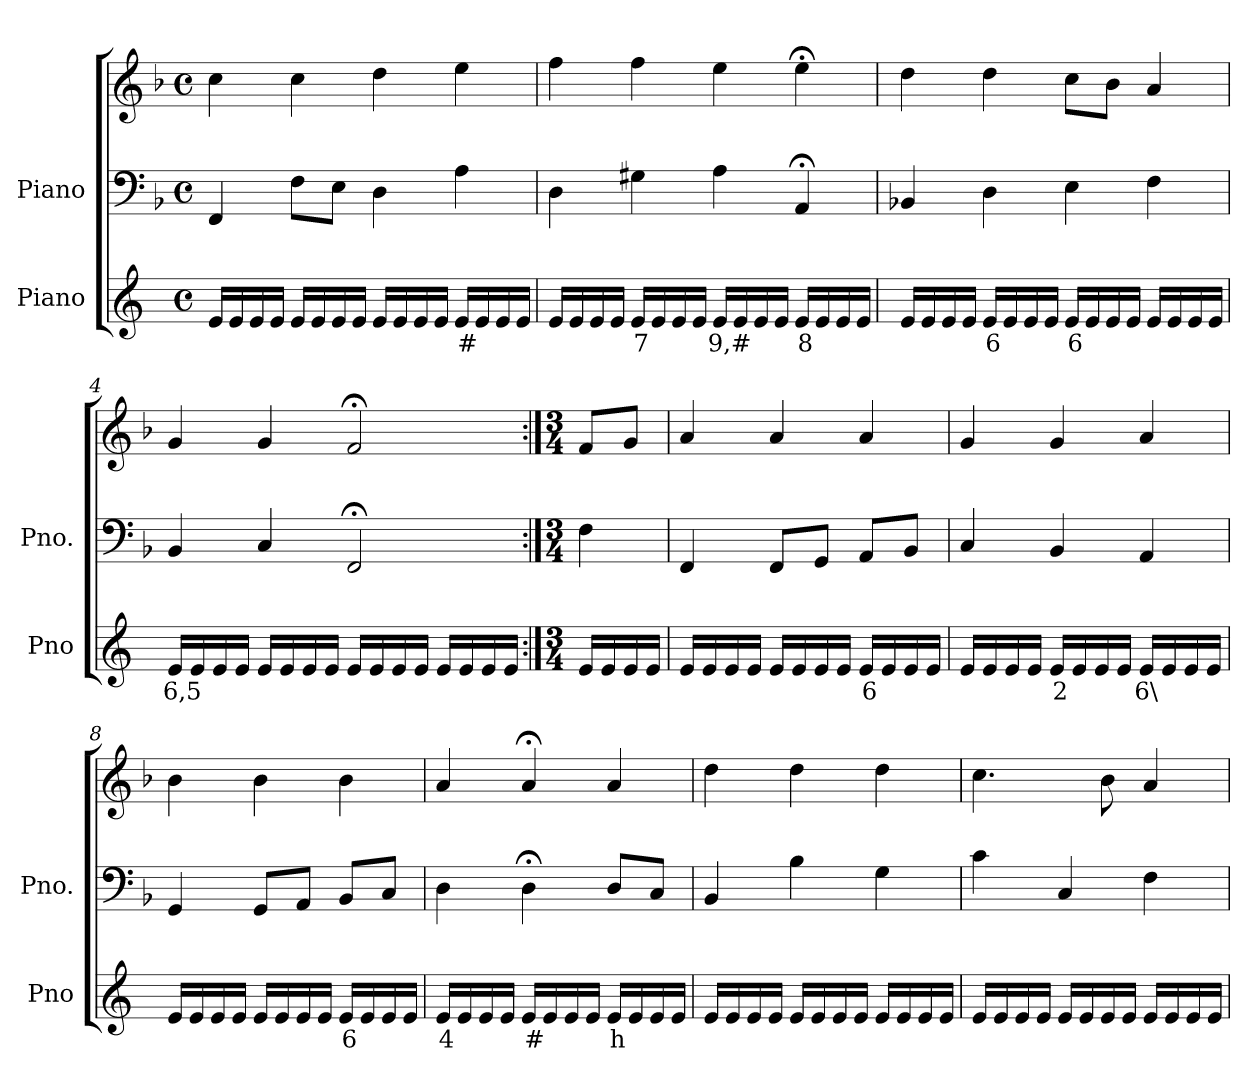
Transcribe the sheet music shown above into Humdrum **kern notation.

**kern	**text	**kern	**kern
*part2	*part2	*part1	*part1
*staff3	*staff3	*staff2	*staff1
*I"Piano	*	*I"Piano	*
*I'Pno	*	*I'Pno.	*
*clefG2	*	*clefF4	*clefG2
*k[]	*	*k[b-]	*k[b-]
*M4/4	*	*M4/4	*M4/4
*met(c)	*	*met(c)	*met(c)
=1	=1	=1	=1
16e/LL	.	4FF/	4cc\
16e/	.	.	.
16e/	.	.	.
16e/JJ	.	.	.
16e/LL	.	8F\L	4cc\
16e/	.	.	.
!	!LO:LY:b	!	!
16e/	_	8E\J	.
16e/JJ	.	.	.
16e/LL	.	4D\	4dd\
16e/	.	.	.
16e/	.	.	.
16e/JJ	.	.	.
!	!LO:LY:b	!	!
16e/LL	#	4A\	4ee\
16e/	.	.	.
16e/	.	.	.
16e/JJ	.	.	.
=2	=2	=2	=2
16e/LL	.	4D\	4ff\
16e/	.	.	.
16e/	.	.	.
16e/JJ	.	.	.
!	!LO:LY:b	!	!
16e/LL	7	4G#X\	4ff\
16e/	.	.	.
16e/	.	.	.
16e/JJ	.	.	.
!	!LO:LY:b	!	!
16e/LL	9,#	4A\	4ee\
16e/	.	.	.
16e/	.	.	.
16e/JJ	.	.	.
!	!LO:LY:b	!	!
16e/LL	8	4AA;</	4ee;<\
16e/	.	.	.
16e/	.	.	.
16e/JJ	.	.	.
=3	=3	=3	=3
16e/LL	.	4BB-X/	4dd\
16e/	.	.	.
16e/	.	.	.
16e/JJ	.	.	.
!	!LO:LY:b	!	!
16e/LL	6	4D\	4dd\
16e/	.	.	.
16e/	.	.	.
16e/JJ	.	.	.
!	!LO:LY:b	!	!
16e/LL	6	4E\	8cc\L
16e/	.	.	.
16e/	.	.	8b-\J
16e/JJ	.	.	.
16e/LL	.	4F\	4a/
16e/	.	.	.
16e/	.	.	.
16e/JJ	.	.	.
=4	=4	=4	=4
!	!LO:LY:b	!	!
16e/LL	6,5	4BB-/	4g/
16e/	.	.	.
16e/	.	.	.
16e/JJ	.	.	.
16e/LL	.	4C/	4g/
16e/	.	.	.
16e/	.	.	.
16e/JJ	.	.	.
16e/LL	.	2FF;</	2f;</
16e/	.	.	.
16e/	.	.	.
16e/JJ	.	.	.
16e/LL	.	.	.
16e/	.	.	.
16e/	.	.	.
16e/JJ	.	.	.
=5:|!	=5:|!	=5:|!	=5:|!
*M3/4	*	*M3/4	*M3/4
16e/LL	.	4F\	8f/L
16e/	.	.	.
16e/	.	.	8g/J
16e/JJ	.	.	.
=6	=6	=6	=6
16e/LL	.	4FF/	4a/
16e/	.	.	.
16e/	.	.	.
16e/JJ	.	.	.
16e/LL	.	8FF/L	4a/
16e/	.	.	.
!	!LO:LY:b	!	!
16e/	_	8GG/J	.
16e/JJ	.	.	.
!	!LO:LY:b	!	!
16e/LL	6	8AA/L	4a/
16e/	.	.	.
!	!LO:LY:b	!	!
16e/	_	8BB-/J	.
16e/JJ	.	.	.
=7	=7	=7	=7
16e/LL	.	4C/	4g/
16e/	.	.	.
16e/	.	.	.
16e/JJ	.	.	.
!	!LO:LY:b	!	!
16e/LL	2	4BB-/	4g/
16e/	.	.	.
16e/	.	.	.
16e/JJ	.	.	.
!	!LO:LY:b	!	!
16e/LL	6\	4AA/	4a/
16e/	.	.	.
16e/	.	.	.
16e/JJ	.	.	.
=8	=8	=8	=8
16e/LL	.	4GG/	4b-\
16e/	.	.	.
16e/	.	.	.
16e/JJ	.	.	.
16e/LL	.	8GG/L	4b-\
16e/	.	.	.
!	!LO:LY:b	!	!
16e/	_	8AA/J	.
16e/JJ	.	.	.
!	!LO:LY:b	!	!
16e/LL	6	8BB-/L	4b-\
16e/	.	.	.
!	!LO:LY:b	!	!
16e/	_	8C/J	.
16e/JJ	.	.	.
=9	=9	=9	=9
!	!LO:LY:b	!	!
16e/LL	4	4D\	4a/
16e/	.	.	.
16e/	.	.	.
16e/JJ	.	.	.
!	!LO:LY:b	!	!
16e/LL	#	4D;<\	4a;</
16e/	.	.	.
16e/	.	.	.
16e/JJ	.	.	.
!	!LO:LY:b	!	!
16e/LL	h	8D/L	4a/
16e/	.	.	.
!	!LO:LY:b	!	!
16e/	_	8C/J	.
16e/JJ	.	.	.
=10	=10	=10	=10
16e/LL	.	4BB-/	4dd\
16e/	.	.	.
16e/	.	.	.
16e/JJ	.	.	.
16e/LL	.	4B-\	4dd\
16e/	.	.	.
16e/	.	.	.
16e/JJ	.	.	.
16e/LL	.	4G\	4dd\
16e/	.	.	.
16e/	.	.	.
16e/JJ	.	.	.
=11	=11	=11	=11
16e/LL	.	4c\	4.cc\
16e/	.	.	.
16e/	.	.	.
16e/JJ	.	.	.
16e/LL	.	4C/	.
16e/	.	.	.
16e/	.	.	8b-\
16e/JJ	.	.	.
16e/LL	.	4F\	4a/
16e/	.	.	.
16e/	.	.	.
16e/JJ	.	.	.
=	=	=	=
*-	*-	*-	*-
